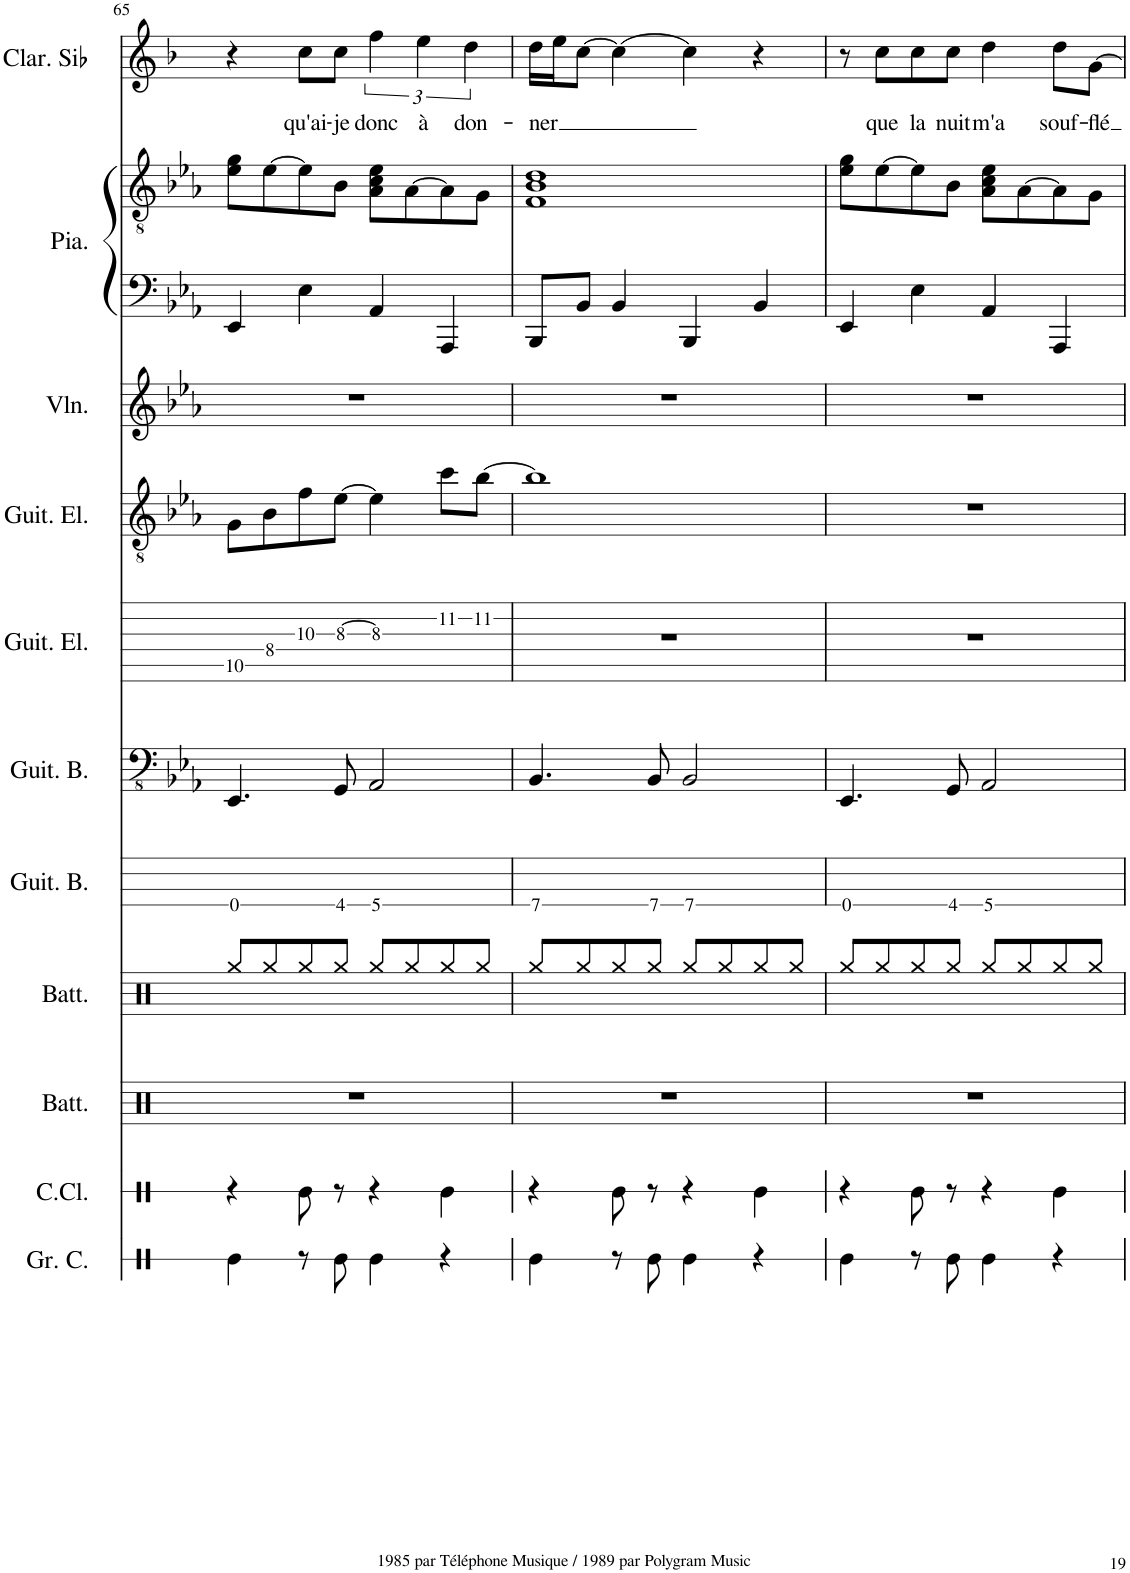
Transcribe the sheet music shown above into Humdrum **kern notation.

**kern	**kern	**kern	**kern	**kern	**kern	**kern	**kern	**kern	**kern	**kern	**kern	**text
*part11	*part10	*part9	*part8	*part7	*part6	*part5	*part4	*part3	*part2	*part2	*part1	*part1
*staff12	*staff11	*staff10	*staff9	*staff8	*staff7	*staff6	*staff5	*staff4	*staff3	*staff2	*staff1	*staff1
*I"Grosse caisse	*I"Caisse claire	*I"Batterie	*I"Batterie	*I"Guitare basse	*I"Guitare basse	*I"Guitare électrique	*I"Guitare électrique	*I"Violon	*I"Piano	*	*I"Clarinette en Sib	*
*I'Gr. C.	*I'C.Cl.	*I'Batt.	*I'Batt.	*I'Guit. B.	*I'Guit. B.	*I'Guit. El.	*I'Guit. El.	*I'Vln.	*I'Pia.	*	*I'Clar. Sib	*
!!LO:PB:g=z
*clefX	*clefX	*clefX	*clefX	*	*clefFv4	*	*clefGv2	*clefG2	*clefF4	*clefGv2	*clefG2	*
*	*	*	*	*	*	*	*	*	*	*	*Trd1c2	*
*k[]	*k[]	*k[]	*k[]	*k[b-e-a-]	*k[b-e-a-]	*k[b-e-a-]	*k[b-e-a-]	*k[b-e-a-]	*k[b-e-a-]	*k[b-e-a-]	*k[b-]	*
*M4/4	*M4/4	*M4/4	*M4/4	*M4/4	*M4/4	*M4/4	*M4/4	*M4/4	*M4/4	*M4/4	*M4/4	*
*met(c)	*met(c)	*met(c)	*met(c)	*met(c)	*met(c)	*met(c)	*met(c)	*met(c)	*met(c)	*met(c)	*met(c)	*
=65	=65	=65	=65	=65	=65	=65	=65	=65	=65	=65	=65	=65
4Re\	4r	1r	8Rgg/L	4.EEE	4.EEE-/	8GL	8G\L	1r	4EE-/	8e-\ 8g\L	4r	.
.	.	.	8Rgg/	.	.	8B-J	8B-\	.	.	[8e-\	.	.
!	!	!	!	!	!	!	!	!	!	!	!	!LO:LY:b
8r	8Re\	.	8Rgg/	.	.	8fL	8f\	.	4E-\	8e-\]	8cc\L	qu'ai-
!	!	!	!	!	!	!	!	!	!	!	!	!LO:LY:b
8Re\	8r	.	8Rgg/J	8AAA-	8GGG/	[8e-J	[8e-\J	.	.	8B-\J	8cc\J	-je
!	!	!	!	!	!	!	!	!	!	!	!	!LO:LY:b
4Re\	4r	.	8Rgg/L	2AAA	2AAA-/	4e-]	4e-\]	.	4AA-/	8A-\ 8c\ 8e-\L	6ff\	donc
.	.	.	8Rgg/	.	.	.	.	.	.	[8A-\	.	.
!	!	!	!	!	!	!	!	!	!	!	!	!LO:LY:b
.	.	.	.	.	.	.	.	.	.	.	6ee\	à
4r	4Re\	.	8Rgg/	.	.	8b-L	8cc\L	.	4AAA-/	8A-\]	.	.
!	!	!	!	!	!	!	!	!	!	!	!	!LO:LY:b
.	.	.	.	.	.	.	.	.	.	.	6dd\	don-
.	.	.	8Rgg/J	.	.	8b-J	[8b-\J	.	.	8G\J	.	.
=66	=66	=66	=66	=66	=66	=66	=66	=66	=66	=66	=66	=66
!	!	!	!	!	!	!	!	!	!	!	!	!LO:LY:b
4Re\	4r	1r	8Rgg/L	4.BBB	4.BBB-/	1r	1b-]	1r	8BBB-/L	1F 1B- 1d	16dd\LL	-ner
.	.	.	.	.	.	.	.	.	.	.	16ee\J	.
.	.	.	8Rgg/	.	.	.	.	.	8BB-/J	.	[8cc\J	.
8r	8Re\	.	8Rgg/	.	.	.	.	.	4BB-/	.	4cc\_	.
8Re\	8r	.	8Rgg/J	8BBB	8BBB-/	.	.	.	.	.	.	.
4Re\	4r	.	8Rgg/L	2BBB	2BBB-/	.	.	.	4BBB-/	.	4cc\]	.
.	.	.	8Rgg/	.	.	.	.	.	.	.	.	.
4r	4Re\	.	8Rgg/	.	.	.	.	.	4BB-/	.	4r	.
.	.	.	8Rgg/J	.	.	.	.	.	.	.	.	.
=67	=67	=67	=67	=67	=67	=67	=67	=67	=67	=67	=67	=67
4Re\	4r	1r	8Rgg/L	4.EEE	4.EEE-/	1r	1r	1r	4EE-/	8e-\ 8g\L	8r	.
!	!	!	!	!	!	!	!	!	!	!	!	!LO:LY:b
.	.	.	8Rgg/	.	.	.	.	.	.	[8e-\	8cc\L	que
!	!	!	!	!	!	!	!	!	!	!	!	!LO:LY:b
8r	8Re\	.	8Rgg/	.	.	.	.	.	4E-\	8e-\]	8cc\	la
!	!	!	!	!	!	!	!	!	!	!	!	!LO:LY:b
8Re\	8r	.	8Rgg/J	8AAA-	8GGG/	.	.	.	.	8B-\J	8cc\J	nuit
!	!	!	!	!	!	!	!	!	!	!	!	!LO:LY:b
4Re\	4r	.	8Rgg/L	2AAA	2AAA-/	.	.	.	4AA-/	8A-\ 8c\ 8e-\L	4dd\	m'a
.	.	.	8Rgg/	.	.	.	.	.	.	[8A-\	.	.
!	!	!	!	!	!	!	!	!	!	!	!	!LO:LY:b
4r	4Re\	.	8Rgg/	.	.	.	.	.	4AAA-/	8A-\]	8dd\L	souf-
!	!	!	!	!	!	!	!	!	!	!	!	!LO:LY:b
.	.	.	8Rgg/J	.	.	.	.	.	.	8G\J	[8g\J	-flé
=	=	=	=	=	=	=	=	=	=	=	=	=
*-	*-	*-	*-	*-	*-	*-	*-	*-	*-	*-	*-	*-
